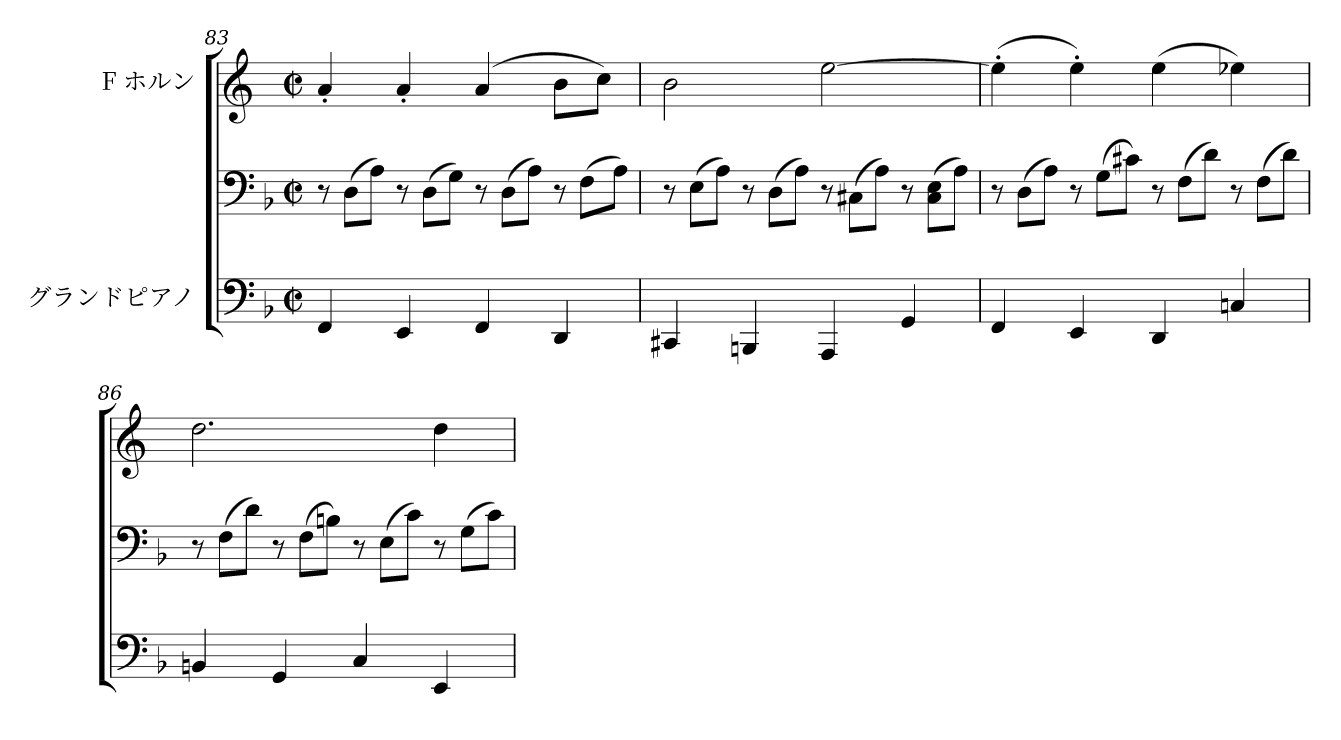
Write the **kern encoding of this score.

**kern	**kern	**kern
*part2	*part2	*part1
*staff3	*staff2	*staff1
*I"グランドピアノ	*	*I"F ホルン
*clefF4	*clefF4	*clefG2
*	*	*ITrd4c7
*k[b-]	*k[b-]	*k[b-]
*M2/2	*M2/2	*M2/2
*met(c|)	*met(c|)	*met(c|)
*	*Xtuplet	*
=83	=83	=83
4FF/	12r	4d'/
.	(>12D\L	.
.	12A\J)	.
4EE/	12r	4d'/
.	(>12D\L	.
.	12G\J)	.
4FF/	12r	(>4d/
.	(>12D\L	.
.	12A\J)	.
4DD/	12r	8e\L
.	(>12F\L	.
.	.	8f\J)
.	12A\J)	.
=84	=84	=84
4CC#X/	12r	2e\
.	(>12E\L	.
.	12A\J)	.
4BBBn/	12r	.
.	(>12D\L	.
.	12A\J)	.
4AAA/	12r	[2a\
.	(>12C#X\L	.
.	12A\J)	.
4GG/	12r	.
.	(>12C#\ 12E\L	.
.	12A\J)	.
=85	=85	=85
4FF/	12r	(>4a'\]
.	(>12D\L	.
.	12A\J)	.
4EE/	12r	4a'\)
.	(>12G\L	.
.	12c#X\J)	.
4DD/	12r	(>4a\
.	(>12F\L	.
.	12d\J)	.
4Cn/	12r	4a-X\)
.	(>12F\L	.
.	12d\J)	.
!!LO:LB:g=z
=86	=86	=86
4BBn/	12r	2.g\
.	(>12F\L	.
.	12d\J)	.
4GG/	12r	.
.	(>12F\L	.
.	12Bn\J)	.
4C/	12r	.
.	(>12E\L	.
.	12c\J)	.
4EE/	12r	4g\
.	(>12G\L	.
.	12c\J)	.
=	=	=
*-	*-	*-
